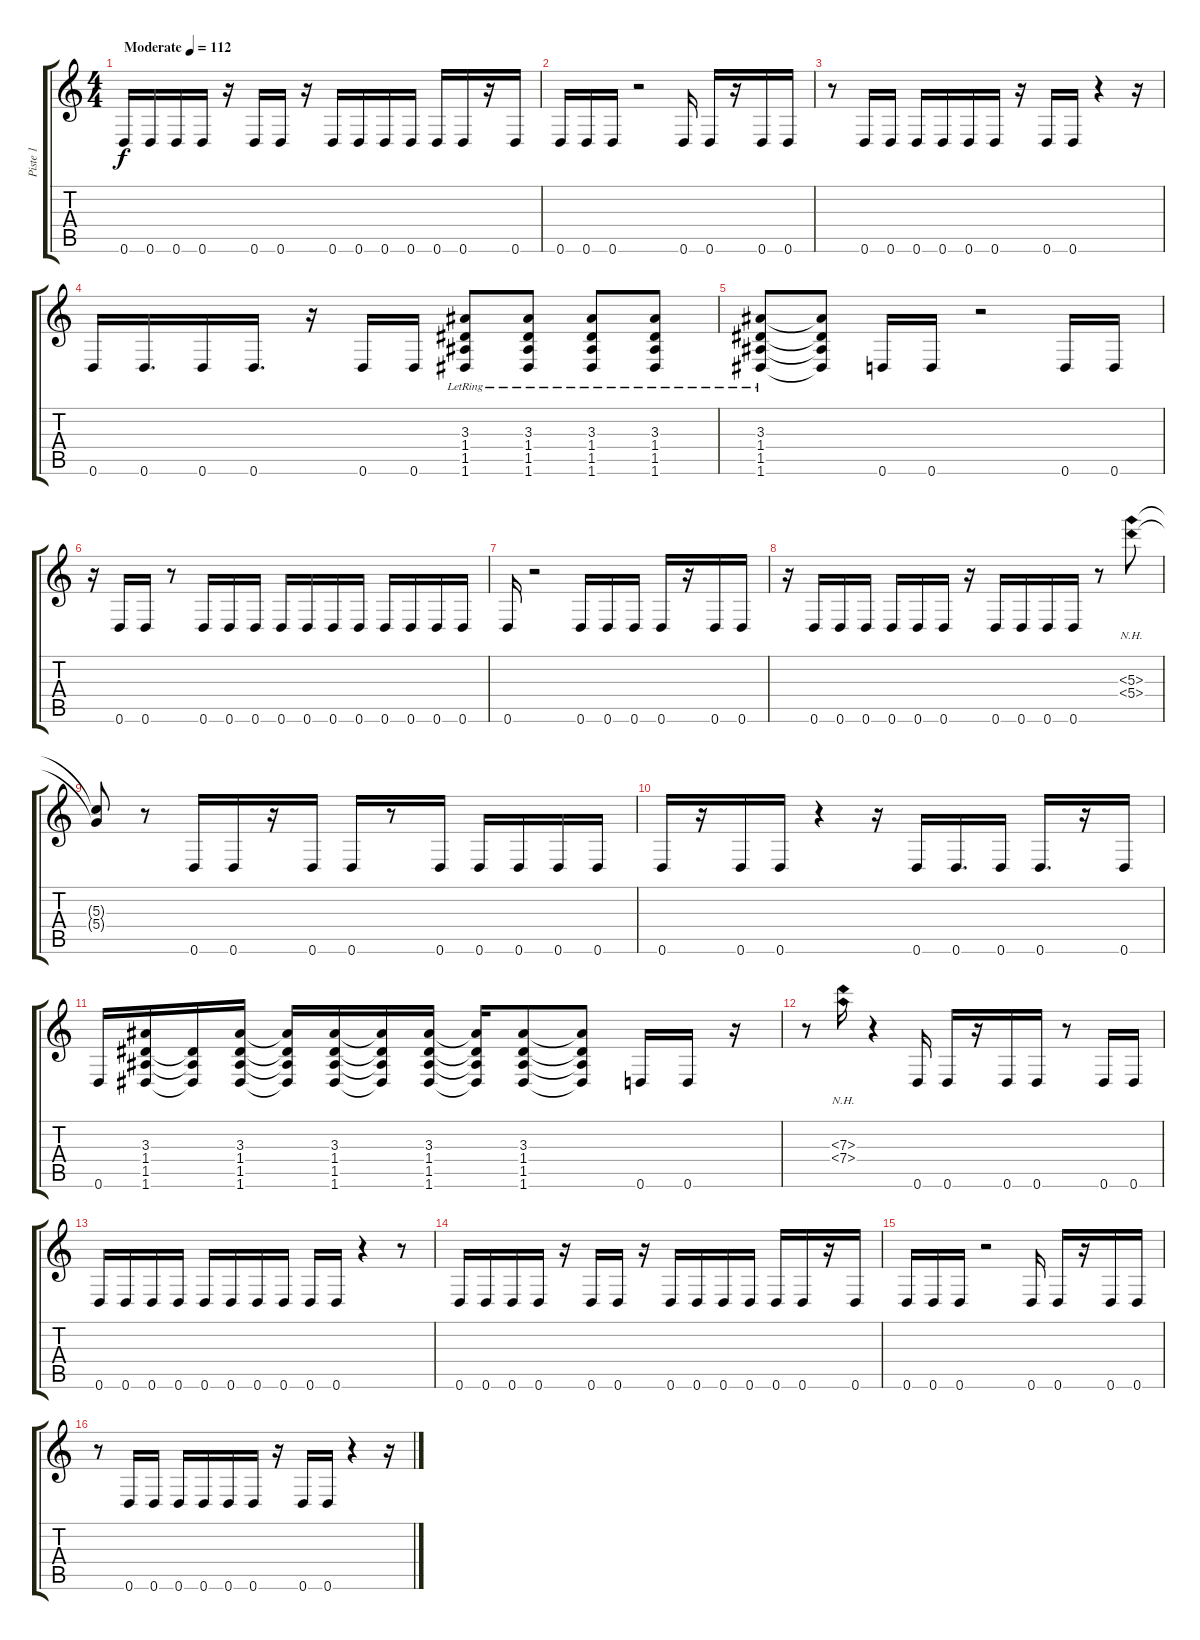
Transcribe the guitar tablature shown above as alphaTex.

\track ("Piste 1" "Piste 1") {instrument distortionguitar}
\staff {score tabs}
\tuning (E4 B3 G3 D3 A2 D2) {hide}
\ts (4 4)
\tempo (112 "Moderate")
\clef g2
\ks c
0.6.16{dy f instrument distortionguitar} 0.6.16 0.6.16 0.6.16 r.16 0.6.16 0.6.16 r.16 0.6.16 0.6.16 0.6.16 0.6.16 0.6.16 0.6.16 r.16 0.6.16 |
0.6.16 0.6.16 0.6.16 r.2 0.6.16 0.6.16 r.16 0.6.16 0.6.16 |
r.8 0.6.16 0.6.16 0.6.16 0.6.16 0.6.16 0.6.16 r.16 0.6.16 0.6.16 r.4 r.16 |
0.6.16 0.6.16{d} 0.6.16 0.6.16{d} r.16 0.6.16 0.6.16 (3.3 1.4 1.5 1.6{lr}).8 (3.3{lr} 1.4 1.5 1.6).8 (3.3 1.4 1.5 1.6{lr}).8 (3.3 1.4 1.5 1.6{lr}).8 |
(3.3 1.4 1.5 1.6{lr}).8 (3.3{t} 1.4{t} 1.5{t} 1.6{t}).8 0.6.16 0.6.16 r.2 0.6.16 0.6.16 |
r.16 0.6.16 0.6.16 r.8 0.6.16 0.6.16 0.6.16 0.6.16 0.6.16 0.6.16 0.6.16 0.6.16 0.6.16 0.6.16 0.6.16 |
0.6.16 r.2 0.6.16 0.6.16 0.6.16 0.6.16 r.16 0.6.16 0.6.16 |
r.16 0.6.16 0.6.16 0.6.16 0.6.16 0.6.16 0.6.16 r.16 0.6.16 0.6.16 0.6.16 0.6.16 r.8 (5.3{nh} 5.4{nh}).8 |
(5.3{t} 5.4{t}).8 r.8 0.6.16 0.6.16 r.16 0.6.16 0.6.16 r.8 0.6.16 0.6.16 0.6.16 0.6.16 0.6.16 |
0.6.16 r.16 0.6.16 0.6.16 r.4 r.16 0.6.16 0.6.16{d} 0.6.16 0.6.16{d} r.16 0.6.16 |
0.6.16 (3.3 1.4 1.5 1.6).16 (1.4{t} 1.5{t} 1.6{t}).16 (3.3 1.4 1.5 1.6).16 (3.3{t} 1.4{t} 1.5{t} 1.6{t}).16 (3.3 1.4 1.5 1.6).16 (3.3{t} 1.4{t} 1.5{t} 1.6{t}).16 (3.3 1.4 1.5 1.6).16 (3.3{t} 1.4{t} 1.5{t} 1.6{t}).16 (3.3 1.4 1.5 1.6).8 (3.3{t} 1.4{t} 1.5{t} 1.6{t}).8 0.6.16 0.6.16 r.16 |
r.8 (7.3{nh} 7.4{nh}).16 r.4 0.6.16 0.6.16 r.16 0.6.16 0.6.16 r.8 0.6.16 0.6.16 |
0.6.16 0.6.16 0.6.16 0.6.16 0.6.16 0.6.16 0.6.16 0.6.16 0.6.16 0.6.16 r.4 r.8 |
0.6.16 0.6.16 0.6.16 0.6.16 r.16 0.6.16 0.6.16 r.16 0.6.16 0.6.16 0.6.16 0.6.16 0.6.16 0.6.16 r.16 0.6.16 |
0.6.16 0.6.16 0.6.16 r.2 0.6.16 0.6.16 r.16 0.6.16 0.6.16 |
r.8 0.6.16 0.6.16 0.6.16 0.6.16 0.6.16 0.6.16 r.16 0.6.16 0.6.16 r.4 r.16
